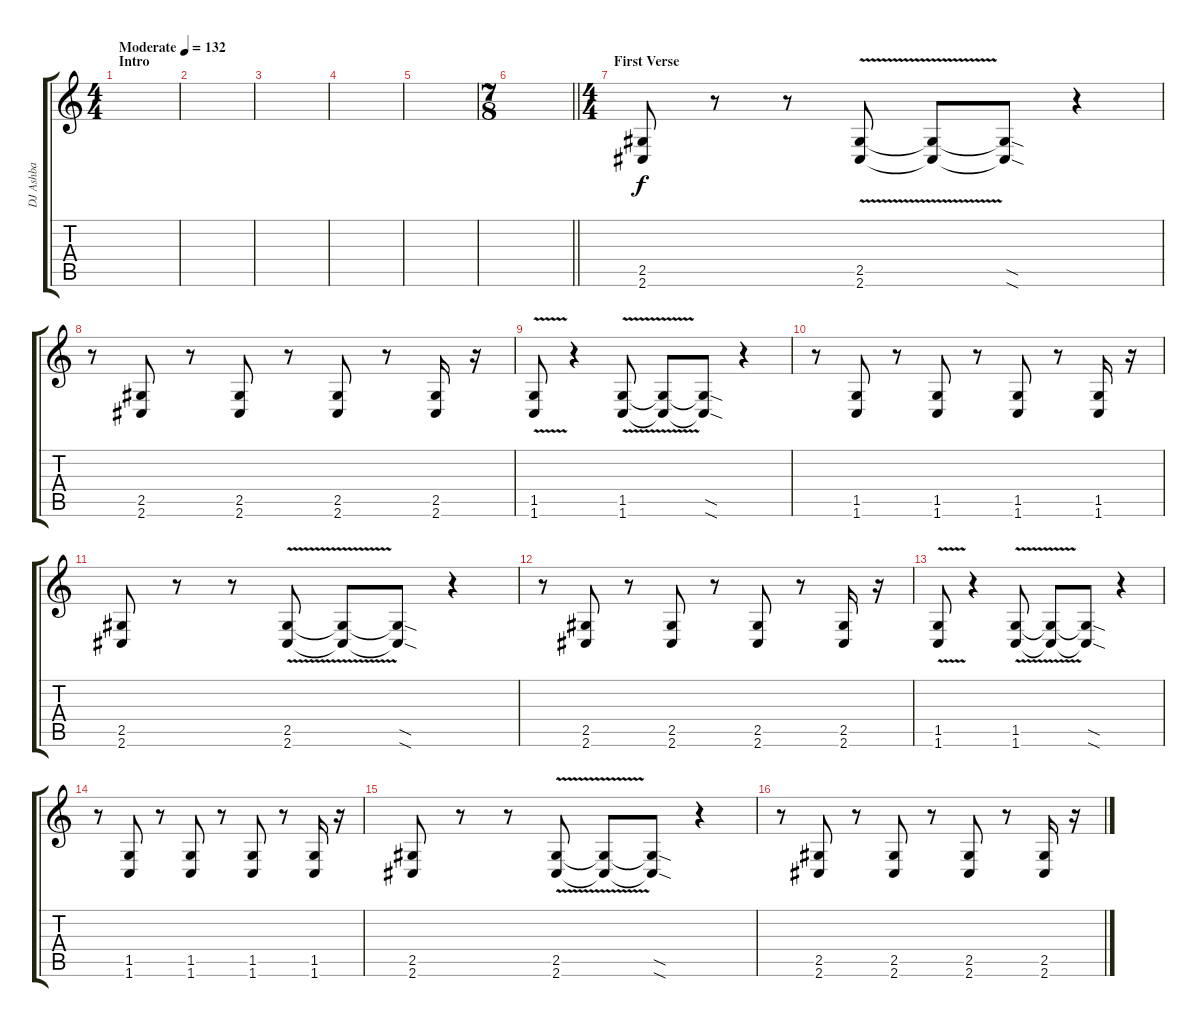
\track ("DJ Ashba" "DJ Ashba") {instrument distortionguitar}
\staff {score tabs}
\tuning (Db4 Ab3 E3 B2 Gb2 B1) {hide}
\ts (4 4)
\section ("" "Intro")
\tempo (132 "Moderate")
\clef g2
\ks c
|
|
|
|
|
\ts (7 8)
\barLineRight lightlight
|
\ts (4 4)
\section ("" "First Verse")
(2.5 2.6).8 r.8 r.8 (2.5{v} 2.6).8 (2.5{t} 2.6{t}).8 (2.5{sod t} 2.6{sod t}).8 r.4 |
r.8 (2.5 2.6).8 r.8 (2.5 2.6).8 r.8 (2.5 2.6).8 r.8 (2.5 2.6).16 r.16 |
(1.5 1.6{v}).8 r.4 (1.5 1.6{v}).8 (1.5{t} 1.6{t}).8 (1.5{sod t} 1.6{sod t}).8 r.4 |
r.8 (1.5 1.6).8 r.8 (1.5 1.6).8 r.8 (1.5 1.6).8 r.8 (1.5 1.6).16 r.16 |
(2.5 2.6).8 r.8 r.8 (2.5{v} 2.6).8 (2.5{t} 2.6{t}).8 (2.5{sod t} 2.6{sod t}).8 r.4 |
r.8 (2.5 2.6).8 r.8 (2.5 2.6).8 r.8 (2.5 2.6).8 r.8 (2.5 2.6).16 r.16 |
(1.5 1.6{v}).8 r.4 (1.5 1.6{v}).8 (1.5{t} 1.6{t}).8 (1.5{sod t} 1.6{sod t}).8 r.4 |
r.8 (1.5 1.6).8 r.8 (1.5 1.6).8 r.8 (1.5 1.6).8 r.8 (1.5 1.6).16 r.16 |
(2.5 2.6).8 r.8 r.8 (2.5{v} 2.6).8 (2.5{t} 2.6{t}).8 (2.5{sod t} 2.6{sod t}).8 r.4 |
r.8 (2.5 2.6).8 r.8 (2.5 2.6).8 r.8 (2.5 2.6).8 r.8 (2.5 2.6).16 r.16
